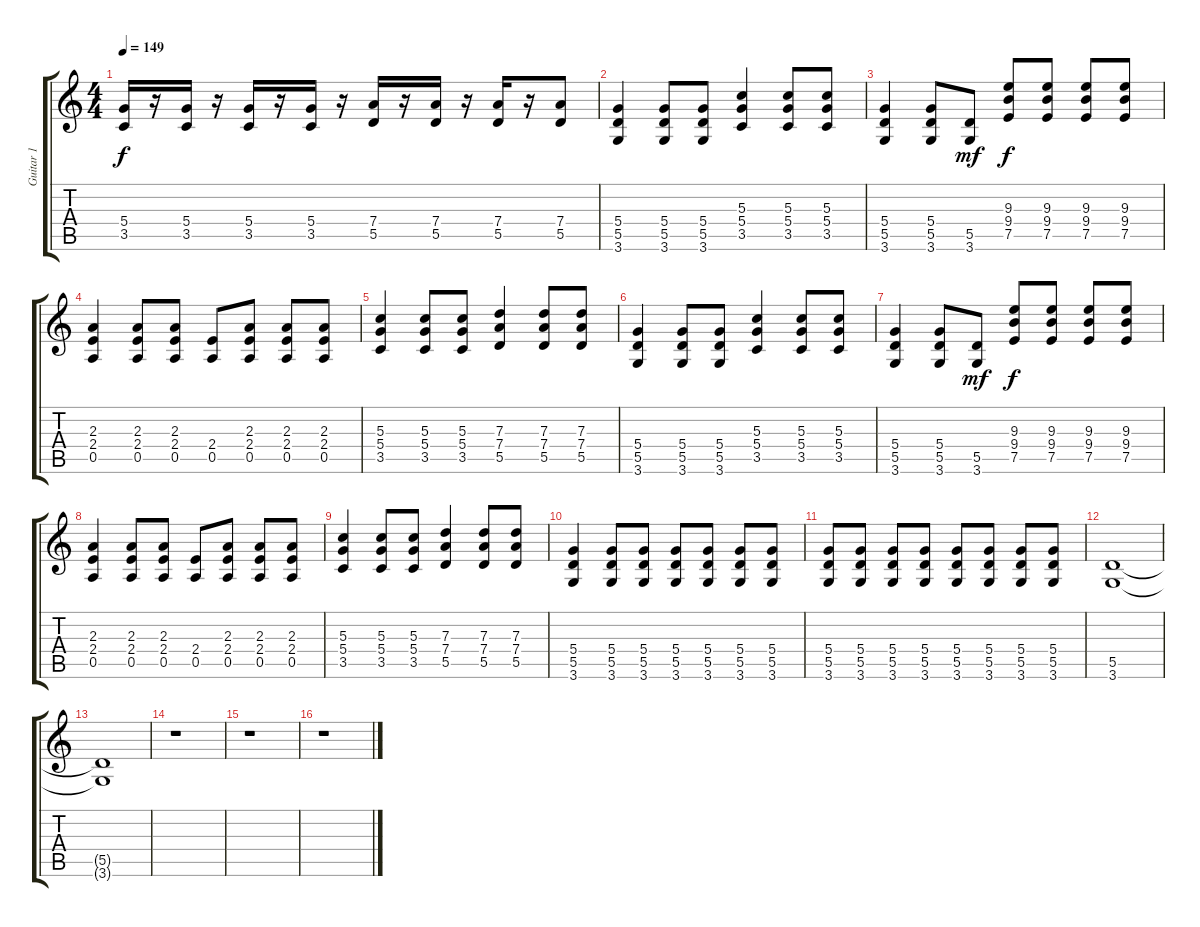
\track ("Guitar 1" "Guitar 1") {instrument distortionguitar}
\staff {score tabs}
\tuning (E4 B3 G3 D3 A2 E2) {hide}
\ts (4 4)
\tempo 149
\clef g2
\ks c
(5.4 3.5).16{dy f} r.16 (5.4 3.5).16 r.16 (5.4 3.5).16 r.16 (5.4 3.5).16 r.16 (7.4 5.5).16 r.16 (7.4 5.5).16 r.16 (7.4 5.5).16 r.16 (7.4 5.5).8 |
(5.4 5.5 3.6).4 (5.4 5.5 3.6).8 (5.4 5.5 3.6).8 (5.3 5.4 3.5).4 (5.3 5.4 3.5).8 (5.3 5.4 3.5).8 |
(5.4 5.5 3.6).4 (5.4 5.5 3.6).8 (5.5 3.6).8{dy mf} (9.3 9.4 7.5).8{dy f} (9.3 9.4 7.5).8 (9.3 9.4 7.5).8 (9.3 9.4 7.5).8 |
(2.3 2.4 0.5).4 (2.3 2.4 0.5).8 (2.3 2.4 0.5).8 (2.4 0.5).8 (2.3 2.4 0.5).8 (2.3 2.4 0.5).8 (2.3 2.4 0.5).8 |
(5.3 5.4 3.5).4 (5.3 5.4 3.5).8 (5.3 5.4 3.5).8 (7.3 7.4 5.5).4 (7.3 7.4 5.5).8 (7.3 7.4 5.5).8 |
(5.4 5.5 3.6).4 (5.4 5.5 3.6).8 (5.4 5.5 3.6).8 (5.3 5.4 3.5).4 (5.3 5.4 3.5).8 (5.3 5.4 3.5).8 |
(5.4 5.5 3.6).4 (5.4 5.5 3.6).8 (5.5 3.6).8{dy mf} (9.3 9.4 7.5).8{dy f} (9.3 9.4 7.5).8 (9.3 9.4 7.5).8 (9.3 9.4 7.5).8 |
(2.3 2.4 0.5).4 (2.3 2.4 0.5).8 (2.3 2.4 0.5).8 (2.4 0.5).8 (2.3 2.4 0.5).8 (2.3 2.4 0.5).8 (2.3 2.4 0.5).8 |
(5.3 5.4 3.5).4 (5.3 5.4 3.5).8 (5.3 5.4 3.5).8 (7.3 7.4 5.5).4 (7.3 7.4 5.5).8 (7.3 7.4 5.5).8 |
(5.4 5.5 3.6).4 (5.4 5.5 3.6).8 (5.4 5.5 3.6).8 (5.4 5.5 3.6).8 (5.4 5.5 3.6).8 (5.4 5.5 3.6).8 (5.4 5.5 3.6).8 |
(5.4 5.5 3.6).8 (5.4 5.5 3.6).8 (5.4 5.5 3.6).8 (5.4 5.5 3.6).8 (5.4 5.5 3.6).8 (5.4 5.5 3.6).8 (5.4 5.5 3.6).8 (5.4 5.5 3.6).8 |
(5.5 3.6).1 |
(5.5{t} 3.6{t}).1 |
r.1 |
r.1 |
r.1
